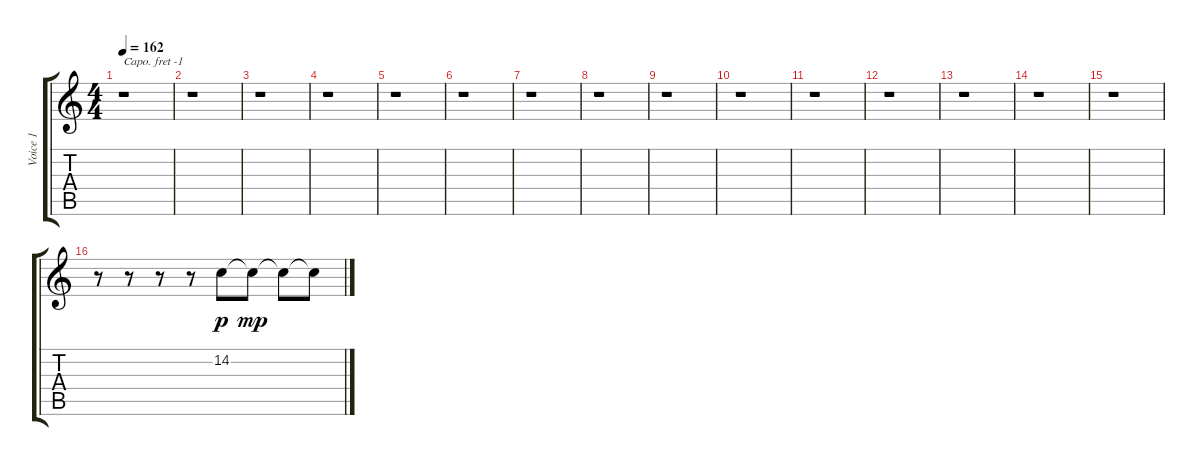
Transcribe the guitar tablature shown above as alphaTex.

\track ("Voice 1" "Voice 1") {instrument stringensemble1}
\staff {score tabs}
\capo -1
\tuning (E4 B3 G3 D3 A2 D2) {hide}
\ts (4 4)
\tempo 162
\clef g2
\ks c
r.1{dy p} |
r.1 |
r.1 |
r.1 |
r.1 |
r.1 |
r.1 |
r.1 |
r.1 |
r.1 |
r.1 |
r.1 |
r.1 |
r.1 |
r.1 |
r.8 r.8 r.8 r.8 14.2.8 14.2{t}.8{dy mp} 14.2{t}.8 14.2{t}.8
